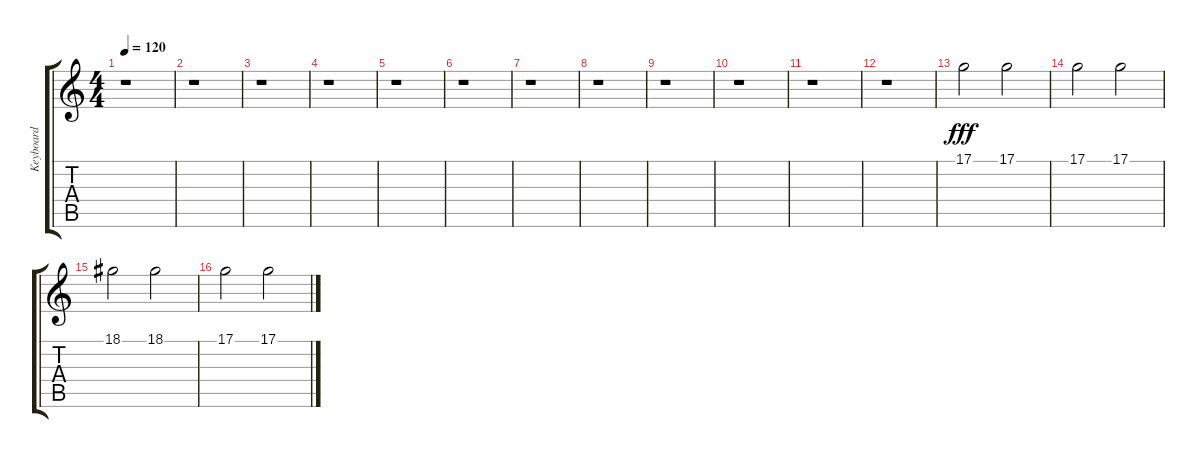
\track ("Keyboard" "Keyboard") {instrument pizzicatostrings}
\staff {score tabs}
\tuning (D4 A3 F3 C3 G2 D2) {hide}
\ts (4 4)
\tempo 120
\clef g2
\ks c
r.1{dy fff} |
r.1 |
r.1 |
r.1 |
r.1 |
r.1 |
r.1 |
r.1 |
r.1 |
r.1 |
r.1 |
r.1 |
17.1.2 17.1.2 |
17.1.2 17.1.2 |
18.1.2 18.1.2 |
17.1.2 17.1.2
